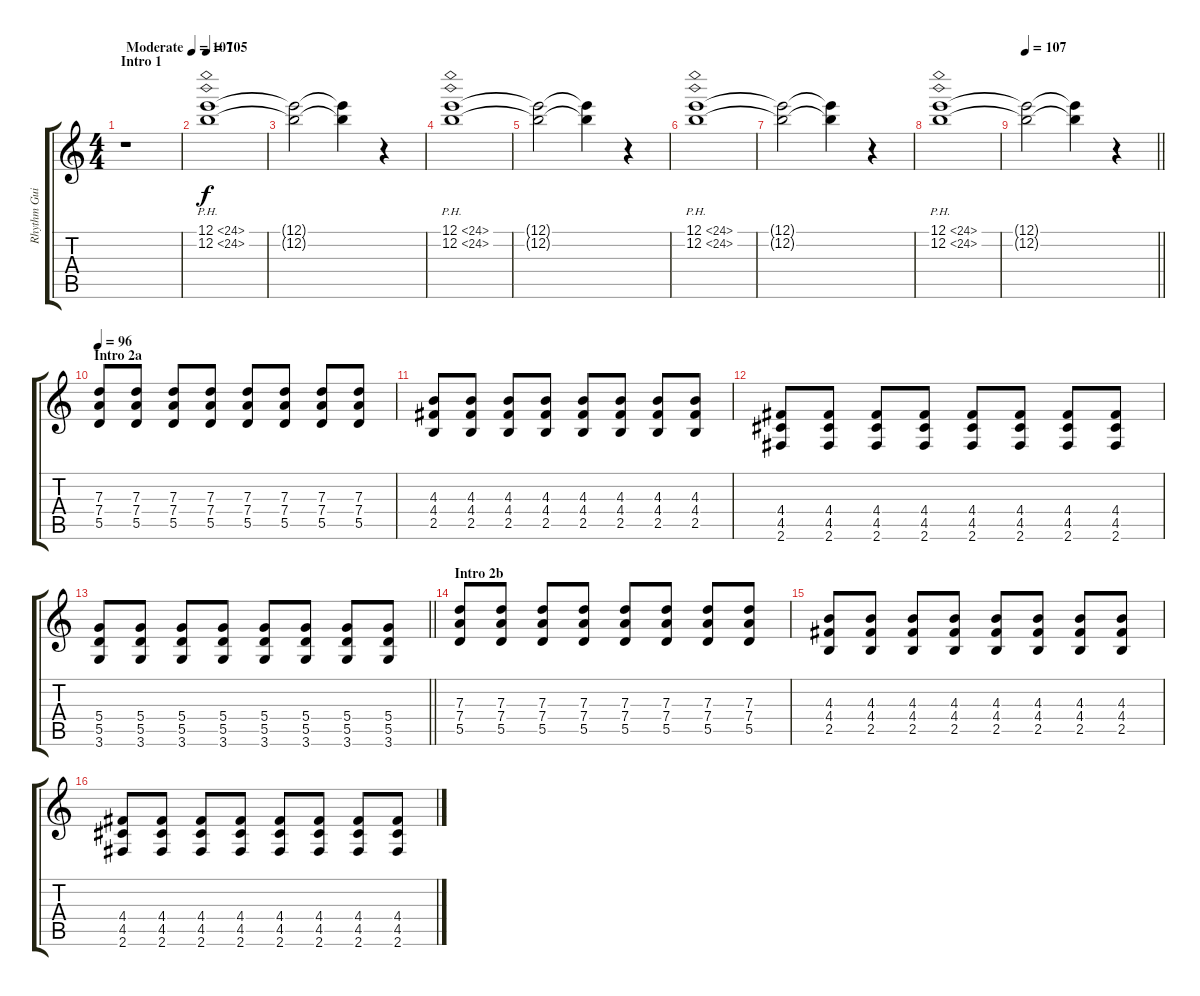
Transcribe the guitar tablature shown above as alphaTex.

\track ("Rhythm Guitar" "Rhythm Gui") {instrument distortionguitar}
\staff {score tabs}
\tuning (E4 B3 G3 D3 A2 E2) {hide}
\ts (4 4)
\section ("" "Intro 1")
\tempo (107 "Moderate")
\clef g2
\ks c
r.1{dy f instrument distortionguitar} |
\tempo 105
(12.1{ph 12} 12.2{ph 12}).1{volume 0} |
(12.1{t} 12.2{t}).2 (12.1{t} 12.2{t}).4 r.4{volume 13} |
(12.1{ph 12} 12.2{ph 12}).1{volume 0} |
(12.1{t} 12.2{t}).2 (12.1{t} 12.2{t}).4 r.4{volume 13} |
(12.1{ph 12} 12.2{ph 12}).1{volume 0} |
(12.1{t} 12.2{t}).2 (12.1{t} 12.2{t}).4 r.4{volume 13} |
(12.1{ph 12} 12.2{ph 12}).1{volume 0} |
\tempo 107
\barLineRight lightlight
(12.1{t} 12.2{t}).2 (12.1{t} 12.2{t}).4 r.4{volume 13} |
\section ("" "Intro 2a")
\tempo 96
(7.3 7.4 5.5).8{volume 11} (7.3 7.4 5.5).8 (7.3 7.4 5.5).8 (7.3 7.4 5.5).8 (7.3 7.4 5.5).8 (7.3 7.4 5.5).8 (7.3 7.4 5.5).8 (7.3 7.4 5.5).8 |
(4.3 4.4 2.5).8 (4.3 4.4 2.5).8 (4.3 4.4 2.5).8 (4.3 4.4 2.5).8 (4.3 4.4 2.5).8 (4.3 4.4 2.5).8 (4.3 4.4 2.5).8 (4.3 4.4 2.5).8 |
(4.4 4.5 2.6).8 (4.4 4.5 2.6).8 (4.4 4.5 2.6).8 (4.4 4.5 2.6).8 (4.4 4.5 2.6).8 (4.4 4.5 2.6).8 (4.4 4.5 2.6).8 (4.4 4.5 2.6).8 |
\barLineRight lightlight
(5.4 5.5 3.6).8 (5.4 5.5 3.6).8 (5.4 5.5 3.6).8 (5.4 5.5 3.6).8 (5.4 5.5 3.6).8 (5.4 5.5 3.6).8 (5.4 5.5 3.6).8 (5.4 5.5 3.6).8 |
\section ("" "Intro 2b")
(7.3 7.4 5.5).8 (7.3 7.4 5.5).8 (7.3 7.4 5.5).8 (7.3 7.4 5.5).8 (7.3 7.4 5.5).8 (7.3 7.4 5.5).8 (7.3 7.4 5.5).8 (7.3 7.4 5.5).8 |
(4.3 4.4 2.5).8 (4.3 4.4 2.5).8 (4.3 4.4 2.5).8 (4.3 4.4 2.5).8 (4.3 4.4 2.5).8 (4.3 4.4 2.5).8 (4.3 4.4 2.5).8 (4.3 4.4 2.5).8 |
(4.4 4.5 2.6).8 (4.4 4.5 2.6).8 (4.4 4.5 2.6).8 (4.4 4.5 2.6).8 (4.4 4.5 2.6).8 (4.4 4.5 2.6).8 (4.4 4.5 2.6).8 (4.4 4.5 2.6).8
